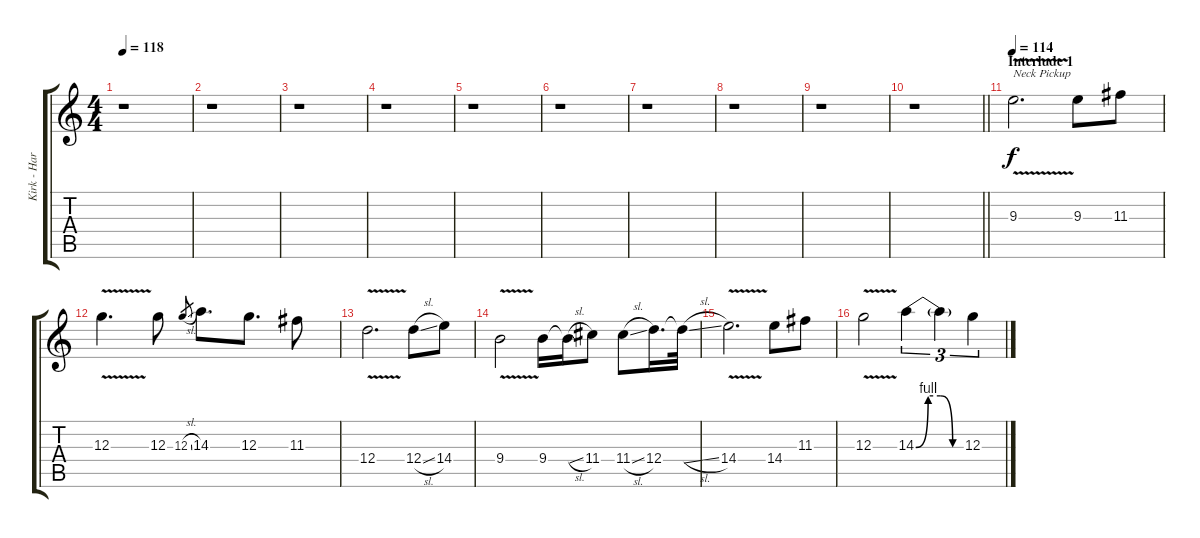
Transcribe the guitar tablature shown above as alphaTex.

\track ("Kirk - Harmonized Lead" "Kirk - Har") {instrument overdrivenguitar}
\staff {score tabs}
\tuning (E4 B3 G3 D3 A2 E2) {hide}
\ts (4 4)
\tempo 118
\clef g2
\ks c
r.1{dy f} |
r.1 |
r.1 |
r.1 |
r.1 |
r.1 |
r.1 |
r.1 |
r.1 |
\barLineRight lightlight
r.1 |
\section ("" "Interlude 1")
\tempo 114
9.3{v}.2{d txt "Neck Pickup" volume 12} 9.3.8 11.3.8 |
12.3{v}.4{d} 12.3.8 12.3{sl}.8{gr} 14.3.8{d} 12.3.8{d} 11.3.8 |
12.4{v}.2{d} 12.4{sl}.8 14.4.8 |
9.4{v}.2 9.4.16 9.4{sl t}.16 11.4.8 11.4{sl}.8 12.4.16{d} 12.4{sl t}.32 |
14.4{v}.2{d} 14.4.8 11.3.8 |
12.3{v}.2 14.3{be (custom 0 0 15 4 30 4 45 0 60 0)}.4{tu (3 2)} 14.3{t}.4{tu (3 2)} 12.3.4{tu (3 2)}
